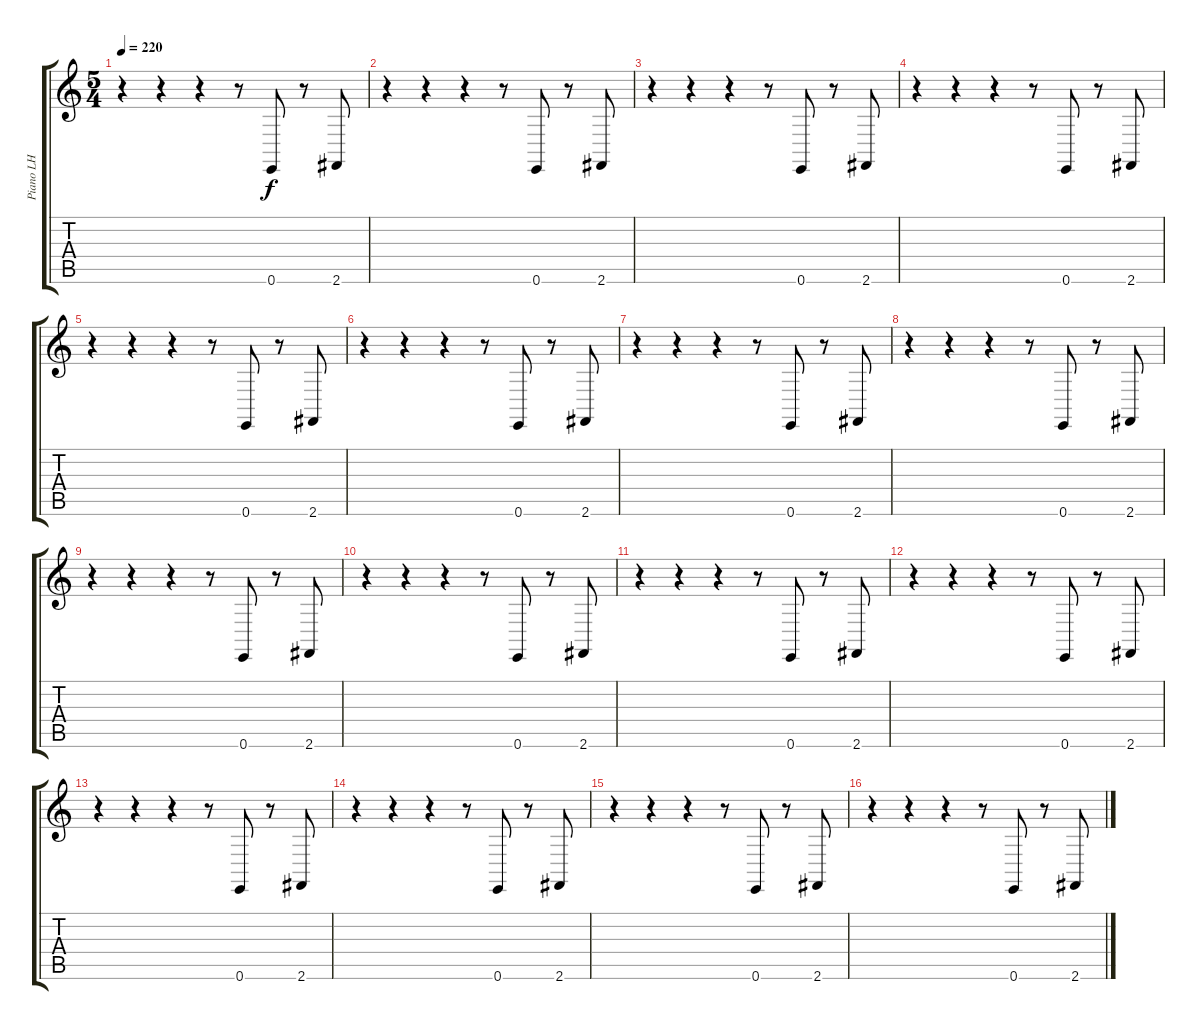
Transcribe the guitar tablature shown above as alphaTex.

\track ("Piano LH" "Piano LH") {instrument acousticgrandpiano}
\staff {score tabs}
\tuning (E4 B3 G3 D3 A2 E2) {hide}
\ts (5 4)
\tempo 220
\clef g2
\ks c
r.4{dy f} r.4 r.4 r.8 0.6.8 r.8 2.6.8 |
r.4 r.4 r.4 r.8 0.6.8 r.8 2.6.8 |
r.4 r.4 r.4 r.8 0.6.8 r.8 2.6.8 |
r.4 r.4 r.4 r.8 0.6.8 r.8 2.6.8 |
r.4 r.4 r.4 r.8 0.6.8 r.8 2.6.8 |
r.4 r.4 r.4 r.8 0.6.8 r.8 2.6.8 |
r.4 r.4 r.4 r.8 0.6.8 r.8 2.6.8 |
r.4 r.4 r.4 r.8 0.6.8 r.8 2.6.8 |
r.4 r.4 r.4 r.8 0.6.8 r.8 2.6.8 |
r.4 r.4 r.4 r.8 0.6.8 r.8 2.6.8 |
r.4 r.4 r.4 r.8 0.6.8 r.8 2.6.8 |
r.4 r.4 r.4 r.8 0.6.8 r.8 2.6.8 |
r.4 r.4 r.4 r.8 0.6.8 r.8 2.6.8 |
r.4 r.4 r.4 r.8 0.6.8 r.8 2.6.8 |
r.4 r.4 r.4 r.8 0.6.8 r.8 2.6.8 |
r.4 r.4 r.4 r.8 0.6.8 r.8 2.6.8
